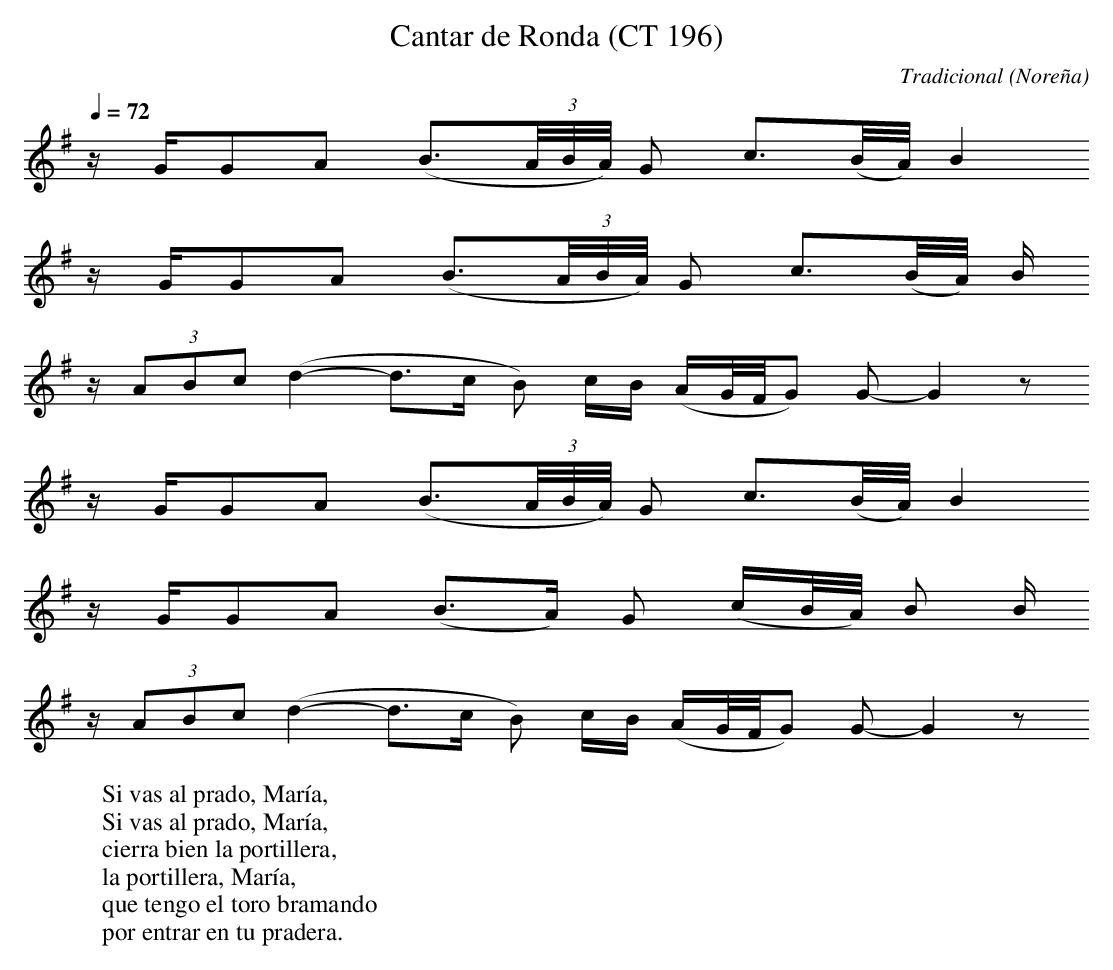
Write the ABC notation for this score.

X:1
T:Cantar de Ronda (CT 196)
C:Tradicional
O:Noreña
M:Llibre
L:1/8
Q:1/4=72
K:G
z/ G/GA (B3/2(3A/4B/4A/4) G c3/2(B/4A/4) B2
z/ G/GA (B3/2(3A/4B/4A/4) G c3/2(B/4A/4) B/
z/ (3ABc (d2-d>c B) c/B/ (A/G/4F/4G) G-G2 z
z/ G/GA (B3/2(3A/4B/4A/4) G c3/2(B/4A/4) B2
z/ G/GA (B>A) G (c/B/4A/4) B B/
z/ (3ABc (d2-d>c B) c/B/ (A/G/4F/4G) G-G2 z
W:Si vas al prado, María,
W:Si vas al prado, María,
W:cierra bien la portillera,
W:la portillera, María,
W:que tengo el toro bramando
W:por entrar en tu pradera.
W:
